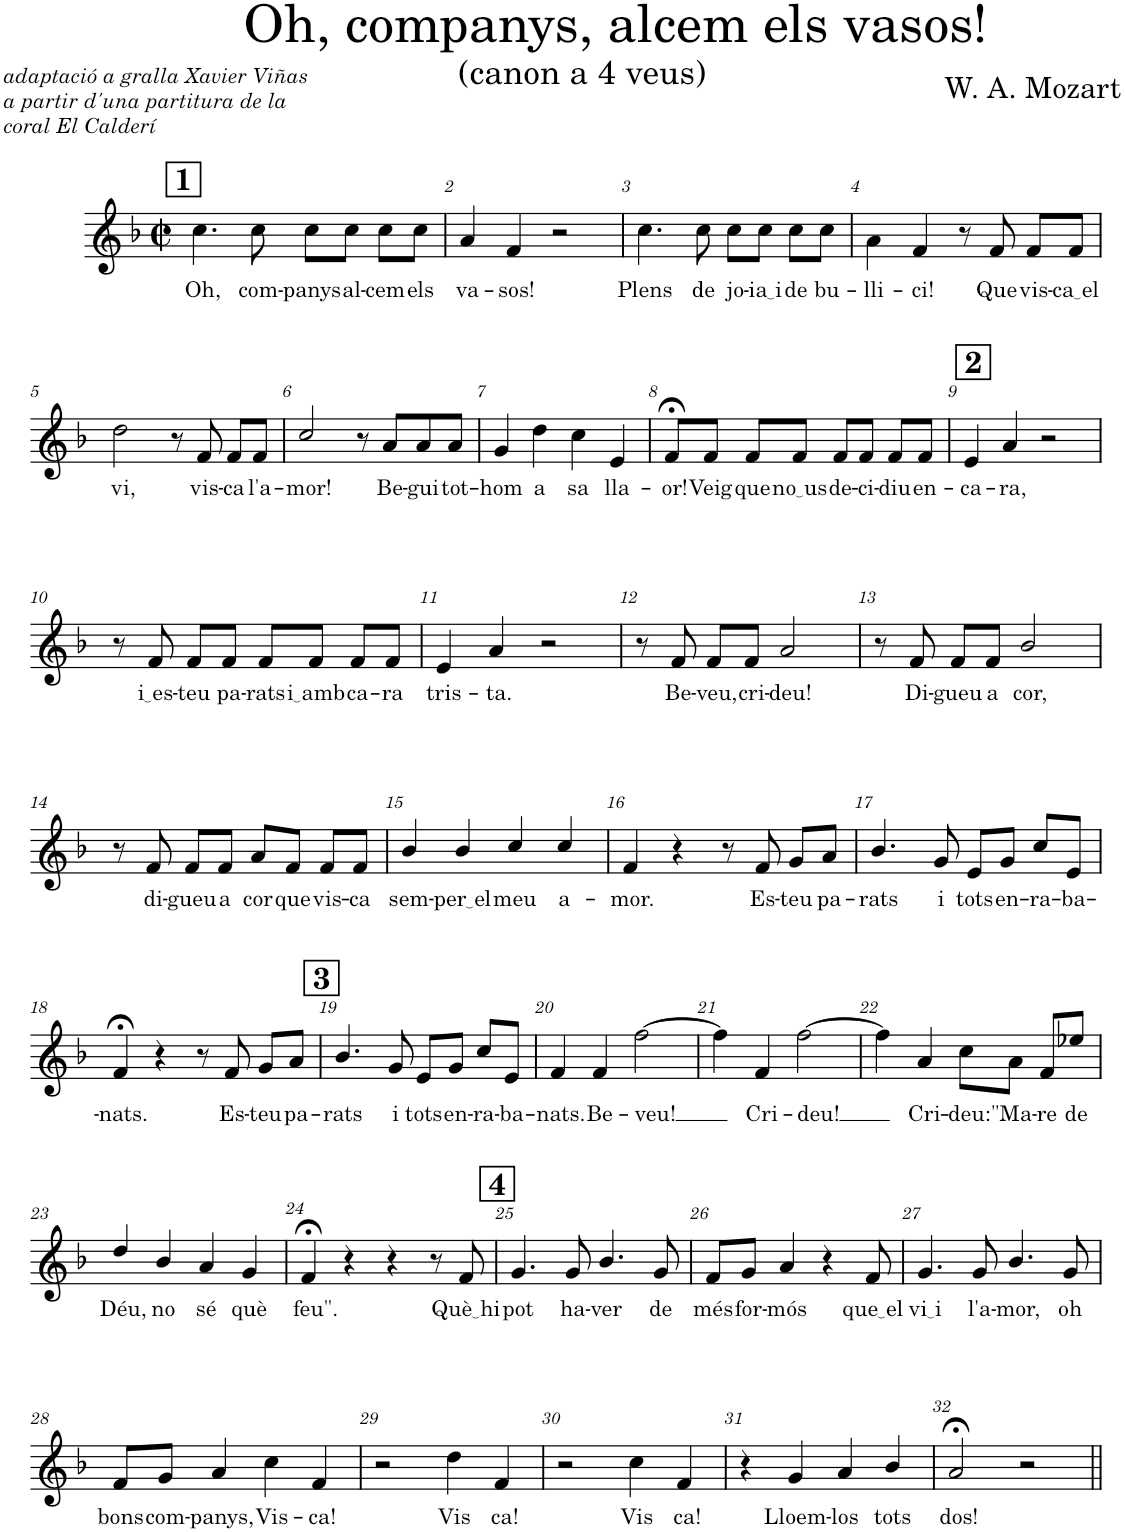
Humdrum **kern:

**kern	**text	**kern	**text	**kern	**text	**kern	**text
*part4	*part4	*part3	*part3	*part2	*part2	*part1	*part1
*staff4	*staff4	*staff3	*staff3	*staff2	*staff2	*staff1	*staff1
*I"Oboè	*	*I"Oboè	*	*I"Oboè	*	*I"Gralla	*
*I'Ob.	*	*I'Ob.	*	*I'Ob.	*	*I'Gr.	*
*stria5	*	*stria5	*	*stria5	*	*	*
*clefG2	*	*clefG2	*	*clefG2	*	*clefG2	*
*k[b-]	*	*k[b-]	*	*k[b-]	*	*k[b-]	*
*M2/2	*	*M2/2	*	*M2/2	*	*M2/2	*
*met(c|)	*	*met(c|)	*	*met(c|)	*	*met(c|)	*
!!LO:REH:place=s1:a:B:cj:fs=14:t=1
=1	=1	=1	=1	=1	=1	=1	=1
!	!	!	!	!	!	!	!LO:LY:b
1r	.	1r	.	1r	.	4.cc\	Oh,
!	!	!	!	!	!	!	!LO:LY:b
.	.	.	.	.	.	8cc\	com-
!	!	!	!	!	!	!	!LO:LY:b
.	.	.	.	.	.	8cc\L	-panys
!	!	!	!	!	!	!	!LO:LY:b
.	.	.	.	.	.	8cc\J	al-
!	!	!	!	!	!	!	!LO:LY:b
.	.	.	.	.	.	8cc\L	-cem
!	!	!	!	!	!	!	!LO:LY:b
.	.	.	.	.	.	8cc\J	els
=2	=2	=2	=2	=2	=2	=2	=2
!	!	!	!	!	!	!	!LO:LY:b
1r	.	1r	.	1r	.	4a/	va-
!	!	!	!	!	!	!	!LO:LY:b
.	.	.	.	.	.	4f/	-sos!
.	.	.	.	.	.	2r	.
=3	=3	=3	=3	=3	=3	=3	=3
!	!	!	!	!	!	!	!LO:LY:b
1r	.	1r	.	1r	.	4.cc\	Plens
!	!	!	!	!	!	!	!LO:LY:b
.	.	.	.	.	.	8cc\	de
!	!	!	!	!	!	!	!LO:LY:b
.	.	.	.	.	.	8cc\L	jo-
!	!	!	!	!	!	!	!LO:LY:b
.	.	.	.	.	.	8cc\J	ia i
!	!	!	!	!	!	!	!LO:LY:b
.	.	.	.	.	.	8cc\L	de
!	!	!	!	!	!	!	!LO:LY:b
.	.	.	.	.	.	8cc\J	bu-
=4	=4	=4	=4	=4	=4	=4	=4
!	!	!	!	!	!	!	!LO:LY:b
1r	.	1r	.	1r	.	4a\	-lli-
!	!	!	!	!	!	!	!LO:LY:b
.	.	.	.	.	.	4f/	-ci!
.	.	.	.	.	.	8r	.
!	!	!	!	!	!	!	!LO:LY:b
.	.	.	.	.	.	8f/	Que
!	!	!	!	!	!	!	!LO:LY:b
.	.	.	.	.	.	8f/L	vis-
!	!	!	!	!	!	!	!LO:LY:b
.	.	.	.	.	.	8f/J	ca el
!!LO:LB:g=z
=5	=5	=5	=5	=5	=5	=5	=5
!	!	!	!	!	!	!	!LO:LY:b
1r	.	1r	.	1r	.	2dd\	vi,
.	.	.	.	.	.	8r	.
!	!	!	!	!	!	!	!LO:LY:b
.	.	.	.	.	.	8f/	vis-
!	!	!	!	!	!	!	!LO:LY:b
.	.	.	.	.	.	8f/L	-ca
!	!	!	!	!	!	!	!LO:LY:b
.	.	.	.	.	.	8f/J	l'a-
=6	=6	=6	=6	=6	=6	=6	=6
!	!	!	!	!	!	!	!LO:LY:b
1r	.	1r	.	1r	.	2cc/	-mor!
.	.	.	.	.	.	8r	.
!	!	!	!	!	!	!	!LO:LY:b
.	.	.	.	.	.	8a/L	Be-
!	!	!	!	!	!	!	!LO:LY:b
.	.	.	.	.	.	8a/	-gui
!	!	!	!	!	!	!	!LO:LY:b
.	.	.	.	.	.	8a/J	tot-
=7	=7	=7	=7	=7	=7	=7	=7
!	!	!	!	!	!	!	!LO:LY:b
1r	.	1r	.	1r	.	4g/	-hom
!	!	!	!	!	!	!	!LO:LY:b
.	.	.	.	.	.	4dd\	a
!	!	!	!	!	!	!	!LO:LY:b
.	.	.	.	.	.	4cc\	sa
!	!	!	!	!	!	!	!LO:LY:b
.	.	.	.	.	.	4e/	lla-
=8	=8	=8	=8	=8	=8	=8	=8
!	!	!	!	!	!	!	!LO:LY:b
1r	.	1r	.	1r	.	8f;</L	-or!
!	!	!	!	!	!	!	!LO:LY:b
.	.	.	.	.	.	8f/J	Veig
!	!	!	!	!	!	!	!LO:LY:b
.	.	.	.	.	.	8f/L	que
!	!	!	!	!	!	!	!LO:LY:b
.	.	.	.	.	.	8f/J	no us
!	!	!	!	!	!	!	!LO:LY:b
.	.	.	.	.	.	8f/L	de-
!	!	!	!	!	!	!	!LO:LY:b
.	.	.	.	.	.	8f/J	-ci-
!	!	!	!	!	!	!	!LO:LY:b
.	.	.	.	.	.	8f/L	-diu
!	!	!	!	!	!	!	!LO:LY:b
.	.	.	.	.	.	8f/J	en-
!!LO:REH:place=s1:a:B:cj:fs=14:t=2
=9	=9	=9	=9	=9	=9	=9	=9
!	!	!	!	!	!	!	!LO:LY:b
1r	.	1r	.	4.cc/	Oh,	4e/	-ca-
!	!	!	!	!	!	!	!LO:LY:b
.	.	.	.	.	.	4a/	-ra,
.	.	.	.	8cc/	com-	.	.
.	.	.	.	8cc/L	-panys	2r	.
.	.	.	.	8cc/	al-	.	.
.	.	.	.	8cc/	-cem	.	.
.	.	.	.	8cc/J	els	.	.
!!LO:LB:g=z
=10	=10	=10	=10	=10	=10	=10	=10
1r	.	1r	.	4a/	va-	8r	.
!	!	!	!	!	!	!	!LO:LY:b
.	.	.	.	.	.	8f/	i es
!	!	!	!	!	!	!	!LO:LY:b
.	.	.	.	4f/	-sos!	8f/L	-teu
!	!	!	!	!	!	!	!LO:LY:b
.	.	.	.	.	.	8f/J	pa-
!	!	!	!	!	!	!	!LO:LY:b
.	.	.	.	2r	.	8f/L	-rats
!	!	!	!	!	!	!	!LO:LY:b
.	.	.	.	.	.	8f/J	i amb
!	!	!	!	!	!	!	!LO:LY:b
.	.	.	.	.	.	8f/L	ca-
!	!	!	!	!	!	!	!LO:LY:b
.	.	.	.	.	.	8f/J	-ra
=11	=11	=11	=11	=11	=11	=11	=11
!	!	!	!	!	!	!	!LO:LY:b
1r	.	1r	.	4.cc/	Plens	4e/	tris-
!	!	!	!	!	!	!	!LO:LY:b
.	.	.	.	.	.	4a/	-ta.
.	.	.	.	8cc/	de	.	.
.	.	.	.	8cc/L	jo-	2r	.
.	.	.	.	8cc/	ia i	.	.
.	.	.	.	8cc/	de	.	.
.	.	.	.	8cc/J	bu-	.	.
=12	=12	=12	=12	=12	=12	=12	=12
1r	.	1r	.	4a/	-lli-	8r	.
!	!	!	!	!	!	!	!LO:LY:b
.	.	.	.	.	.	8f/	Be-
!	!	!	!	!	!	!	!LO:LY:b
.	.	.	.	4f/	-ci!	8f/L	-veu,
!	!	!	!	!	!	!	!LO:LY:b
.	.	.	.	.	.	8f/J	cri-
!	!	!	!	!	!	!	!LO:LY:b
.	.	.	.	8r	.	2a/	-deu!
.	.	.	.	8f/L	Que	.	.
.	.	.	.	8f/	vis-	.	.
.	.	.	.	8f/J	ca el	.	.
=13	=13	=13	=13	=13	=13	=13	=13
1r	.	1r	.	2dd/	vi,	8r	.
!	!	!	!	!	!	!	!LO:LY:b
.	.	.	.	.	.	8f/	Di-
!	!	!	!	!	!	!	!LO:LY:b
.	.	.	.	.	.	8f/L	-gueu
!	!	!	!	!	!	!	!LO:LY:b
.	.	.	.	.	.	8f/J	a
!	!	!	!	!	!	!	!LO:LY:b
.	.	.	.	8r	.	2b-/	cor,
.	.	.	.	8f/L	vis-	.	.
.	.	.	.	8f/	-ca	.	.
.	.	.	.	8f/J	l'a-	.	.
!!LO:LB:g=z
=14	=14	=14	=14	=14	=14	=14	=14
1r	.	1r	.	2cc/	-mor!	8r	.
!	!	!	!	!	!	!	!LO:LY:b
.	.	.	.	.	.	8f/	di-
!	!	!	!	!	!	!	!LO:LY:b
.	.	.	.	.	.	8f/L	-gueu
!	!	!	!	!	!	!	!LO:LY:b
.	.	.	.	.	.	8f/J	a
!	!	!	!	!	!	!	!LO:LY:b
.	.	.	.	8r	.	8a/L	cor
!	!	!	!	!	!	!	!LO:LY:b
.	.	.	.	8a/L	Be-	8f/J	que
!	!	!	!	!	!	!	!LO:LY:b
.	.	.	.	8a/	-gui	8f/L	vis-
!	!	!	!	!	!	!	!LO:LY:b
.	.	.	.	8a/J	tot-	8f/J	-ca
=15	=15	=15	=15	=15	=15	=15	=15
!	!	!	!	!	!	!	!LO:LY:b
1r	.	1r	.	4g/	-hom	4b-/	sem-
!	!	!	!	!	!	!	!LO:LY:b
.	.	.	.	4dd/	a	4b-/	per el
!	!	!	!	!	!	!	!LO:LY:b
.	.	.	.	4cc/	sa	4cc/	meu
!	!	!	!	!	!	!	!LO:LY:b
.	.	.	.	4e/	lla-	4cc/	a-
=16	=16	=16	=16	=16	=16	=16	=16
!	!	!	!	!	!	!	!LO:LY:b
1r	.	1r	.	8f;</L	-or!	4f/	-mor.
.	.	.	.	8f/	Veig	.	.
.	.	.	.	8f/	que	4r	.
.	.	.	.	8f/J	no us	.	.
.	.	.	.	8f/L	de-	8r	.
!	!	!	!	!	!	!	!LO:LY:b
.	.	.	.	8f/	-ci-	8f/	Es-
!	!	!	!	!	!	!	!LO:LY:b
.	.	.	.	8f/	-diu	8g/L	-teu
!	!	!	!	!	!	!	!LO:LY:b
.	.	.	.	8f/J	en-	8a/J	pa-
=17	=17	=17	=17	=17	=17	=17	=17
!	!	!	!	!	!	!	!LO:LY:b
1r	.	1r	.	4e/	-ca-	4.b-/	-rats
.	.	.	.	4a/	-ra,	.	.
!	!	!	!	!	!	!	!LO:LY:b
.	.	.	.	.	.	8g/	i
!	!	!	!	!	!	!	!LO:LY:b
.	.	.	.	2r	.	8e/L	tots
!	!	!	!	!	!	!	!LO:LY:b
.	.	.	.	.	.	8g/J	en-
!	!	!	!	!	!	!	!LO:LY:b
.	.	.	.	.	.	8cc/L	-ra-
!	!	!	!	!	!	!	!LO:LY:b
.	.	.	.	.	.	8e/J	-ba-
!!LO:LB:g=z
=18	=18	=18	=18	=18	=18	=18	=18
!	!	!	!	!	!	!	!LO:LY:b
1r	.	1r	.	8r	.	4f;</	-nats.
.	.	.	.	8f/L	i es	.	.
.	.	.	.	8f/	-teu	4r	.
.	.	.	.	8f/J	pa-	.	.
.	.	.	.	8f/L	-rats	8r	.
!	!	!	!	!	!	!	!LO:LY:b
.	.	.	.	8f/	i amb	8f/	Es-
!	!	!	!	!	!	!	!LO:LY:b
.	.	.	.	8f/	ca-	8g/L	-teu
!	!	!	!	!	!	!	!LO:LY:b
.	.	.	.	8f/J	-ra	8a/J	pa-
!!LO:REH:place=s1:a:B:cj:fs=14:t=3
=19	=19	=19	=19	=19	=19	=19	=19
!	!	!	!	!	!	!	!LO:LY:b
1r	.	4.cc/	Oh,	4e/	tris-	4.b-/	-rats
.	.	.	.	4a/	-ta.	.	.
!	!	!	!	!	!	!	!LO:LY:b
.	.	8cc/	com-	.	.	8g/	i
!	!	!	!	!	!	!	!LO:LY:b
.	.	8cc/L	-panys	2r	.	8e/L	tots
!	!	!	!	!	!	!	!LO:LY:b
.	.	8cc/	al-	.	.	8g/J	en-
!	!	!	!	!	!	!	!LO:LY:b
.	.	8cc/	-cem	.	.	8cc/L	-ra-
!	!	!	!	!	!	!	!LO:LY:b
.	.	8cc/J	els	.	.	8e/J	-ba-
=20	=20	=20	=20	=20	=20	=20	=20
!	!	!	!	!	!	!	!LO:LY:b
1r	.	4a/	va-	8r	.	4f/	-nats.
.	.	.	.	8f/L	Be-	.	.
!	!	!	!	!	!	!	!LO:LY:b
.	.	4f/	-sos!	8f/	-veu,	4f/	Be-
.	.	.	.	8f/J	cri-	.	.
!	!	!	!	!	!	!	!LO:LY:b
.	.	2r	.	2a/	-deu!	[>2ff\	-veu!
=21	=21	=21	=21	=21	=21	=21	=21
1r	.	4.cc/	Plens	8r	.	4ff\]	.
.	.	.	.	8f/L	Di-	.	.
!	!	!	!	!	!	!	!LO:LY:b
.	.	.	.	8f/	-gueu	4f/	Cri-
.	.	8cc/	de	8f/J	a	.	.
!	!	!	!	!	!	!	!LO:LY:b
.	.	8cc/L	jo-	2b-/	cor,	[>2ff\	-deu!
.	.	8cc/	ia i	.	.	.	.
.	.	8cc/	de	.	.	.	.
.	.	8cc/J	bu-	.	.	.	.
=22	=22	=22	=22	=22	=22	=22	=22
1r	.	4a/	-lli-	8r	.	4ff\]	.
.	.	.	.	8f/L	di-	.	.
!	!	!	!	!	!	!	!LO:LY:b
.	.	4f/	-ci!	8f/	-gueu	4a/	Cri-
.	.	.	.	8f/J	a	.	.
!	!	!	!	!	!	!	!LO:LY:b
.	.	8r	.	8a/L	cor	8cc\L	-deu:
!	!	!	!	!	!	!	!LO:LY:b
.	.	8f/L	Que	8f/	que	8a\J	"Ma-
!	!	!	!	!	!	!	!LO:LY:b
.	.	8f/	vis-	8f/	vis-	8f/L	-re
!	!	!	!	!	!	!	!LO:LY:b
.	.	8f/J	ca el	8f/J	-ca	8ee-X/J	de
!!LO:LB:g=z
=23	=23	=23	=23	=23	=23	=23	=23
!	!	!	!	!	!	!	!LO:LY:b
1r	.	2dd/	vi,	4b-/	sem-	4dd/	Déu,
!	!	!	!	!	!	!	!LO:LY:b
.	.	.	.	4b-/	per el	4b-/	no
!	!	!	!	!	!	!	!LO:LY:b
.	.	8r	.	4cc/	meu	4a/	sé
.	.	8f/L	vis-	.	.	.	.
!	!	!	!	!	!	!	!LO:LY:b
.	.	8f/	-ca	4cc/	a-	4g/	què
.	.	8f/J	l'a-	.	.	.	.
=24	=24	=24	=24	=24	=24	=24	=24
!	!	!	!	!	!	!	!LO:LY:b
1r	.	2cc/	-mor!	4f/	-mor.	4f;</	feu".
.	.	.	.	4r	.	4r	.
.	.	8r	.	8r	.	4r	.
.	.	8a/L	Be-	8f/L	Es-	.	.
.	.	8a/	-gui	8g/	-teu	8r	.
!	!	!	!	!	!	!	!LO:LY:b
.	.	8a/J	tot-	8a/J	pa-	8f/	Què hi
!!LO:REH:place=s1:a:B:cj:fs=14:t=4
=25	=25	=25	=25	=25	=25	=25	=25
!	!	!	!	!	!	!	!LO:LY:b
4.cc/	Oh,	4g/	-hom	4.b-/	-rats	4.g/	pot
.	.	4dd/	a	.	.	.	.
!	!	!	!	!	!	!	!LO:LY:b
8cc/	com-	.	.	8g/	i	8g/	ha-
!	!	!	!	!	!	!	!LO:LY:b
8cc/L	-panys	4cc/	sa	8e/L	tots	4.b-/	-ver
8cc/	al-	.	.	8g/	en-	.	.
8cc/	-cem	4e/	lla-	8cc/	-ra-	.	.
!	!	!	!	!	!	!	!LO:LY:b
8cc/J	els	.	.	8e/J	-ba-	8g/	de
=26	=26	=26	=26	=26	=26	=26	=26
!	!	!	!	!	!	!	!LO:LY:b
4a/	va-	8f;</L	-or!	4f;</	-nats.	8f/L	més
!	!	!	!	!	!	!	!LO:LY:b
.	.	8f/	Veig	.	.	8g/J	for-
!	!	!	!	!	!	!	!LO:LY:b
4f/	-sos!	8f/	que	4r	.	4a/	-mós
.	.	8f/J	no us	.	.	.	.
!LO:N:vis=4	!	!	!	!	!	!	!
4.r	.	8f/L	de-	8r	.	4r	.
.	.	8f/	-ci-	8f/L	Es-	.	.
!	!	!	!	!	!	!	!LO:LY:b
.	.	8f/J	-diu	8g/J	-teu	8f/	que el
=27	=27	=27	=27	=27	=27	=27	=27
!	!	!	!	!	!	!	!LO:LY:b
8r	.	8f/	en-	8a/	pa-	4.g/	vi i
4.cc/	Plens	4e/	-ca-	4.b-/	-rats	.	.
!	!	!	!	!	!	!	!LO:LY:b
.	.	4a/	-ra,	.	.	8g/	l'a-
!	!	!	!	!	!	!	!LO:LY:b
8cc/L	de	.	.	8g/L	i	4.b-/	-mor,
!	!	!LO:N:vis=4	!	!	!	!	!
8cc/	jo-	4.r	.	8e/	tots	.	.
8cc/	ia i	.	.	8g/	en-	.	.
!	!	!	!	!	!	!	!LO:LY:b
8cc/J	de	.	.	8cc/J	-ra-	8g/	oh
!!LO:LB:g=z
=28	=28	=28	=28	=28	=28	=28	=28
!	!	!	!	!	!	!	!LO:LY:b
8cc/	bu-	8r	.	8e/	-ba-	8f/L	bons
!	!	!	!	!	!	!	!LO:LY:b
4a/	-lli-	8r	.	4f/	-nats.	8g/J	com-
!	!	!	!	!	!	!	!LO:LY:b
.	.	8f/L	i es	.	.	4a/	-panys,
4f/	-ci!	8f/J	-teu	4f/	Be-	.	.
!	!	!	!	!	!	!	!LO:LY:b
.	.	8f/L	pa-	.	.	4cc\	Vis-
8r	.	8f/	-rats	[4.ff/	-veu!	.	.
!	!	!	!	!	!	!	!LO:LY:b
8f/L	Que	8f/	i amb	.	.	4f/	-ca!
8f/J	vis-	8f/J	ca-	.	.	.	.
=29	=29	=29	=29	=29	=29	=29	=29
8f/	ca el	8f/	-ra	8ff/_	.	2r	.
2dd/	vi,	4e/	tris-	4ff/]	.	.	.
.	.	4a/	-ta.	4f/	Cri-	.	.
!	!	!	!	!	!	!	!LO:LY:b
.	.	.	.	.	.	4dd\	Vis
!	!	!LO:N:vis=4	!	!	!	!	!
8r	.	4.r	.	[4.ff/	-deu!	.	.
!	!	!	!	!	!	!	!LO:LY:b
8f/L	vis-	.	.	.	.	4f/	ca!
8f/J	-ca	.	.	.	.	.	.
=30	=30	=30	=30	=30	=30	=30	=30
8f/	l'a-	8r	.	8ff/_	.	2r	.
2cc/	-mor!	8r	.	4ff/]	.	.	.
.	.	8f/L	Be-	.	.	.	.
.	.	8f/J	-veu,	4a/	Cri-	.	.
!	!	!	!	!	!	!	!LO:LY:b
.	.	8f/	cri-	.	.	4cc\	Vis
8r	.	[4.a/	-deu!	8cc/L	-deu:	.	.
!	!	!	!	!	!	!	!LO:LY:b
8a/L	Be-	.	.	8a/	"Ma-	4f/	ca!
8a/J	-gui	.	.	8f/J	-re	.	.
=31	=31	=31	=31	=31	=31	=31	=31
8a/	tot-	8a/]	.	8ee-X/	de	4r	.
4g/	-hom	8r	.	4dd/	Déu",	.	.
!	!	!	!	!	!	!	!LO:LY:b
.	.	8f/L	Di-	.	.	4g/	Lloem-
4dd/	a	8f/J	-gueu	4b-/	no	.	.
!	!	!	!	!	!	!	!LO:LY:b
.	.	8f/	a	.	.	4a/	-los
4cc/	sa	[4.b-/	cor,	4a/	sé	.	.
!	!	!	!	!	!	!	!LO:LY:b
.	.	.	.	.	.	4b-/	tots
[8e/	lla-	.	.	[8g/	què	.	.
=32	=32	=32	=32	=32	=32	=32	=32
!	!	!	!	!	!	!	!LO:LY:b
8e/L]	.	8b-/]	.	8g/]	.	2a;</	dos!
8f;</J	-or!	8r	.	4f;</	feu.	.	.
4r	.	4r	.	.	.	.	.
.	.	.	.	4r	.	.	.
2r	.	2r	.	.	.	2r	.
.	.	.	.	4r	.	.	.
.	.	.	.	8r	.	.	.
=||	=||	=||	=||	=||	=||	=||	=||
*-	*-	*-	*-	*-	*-	*-	*-
